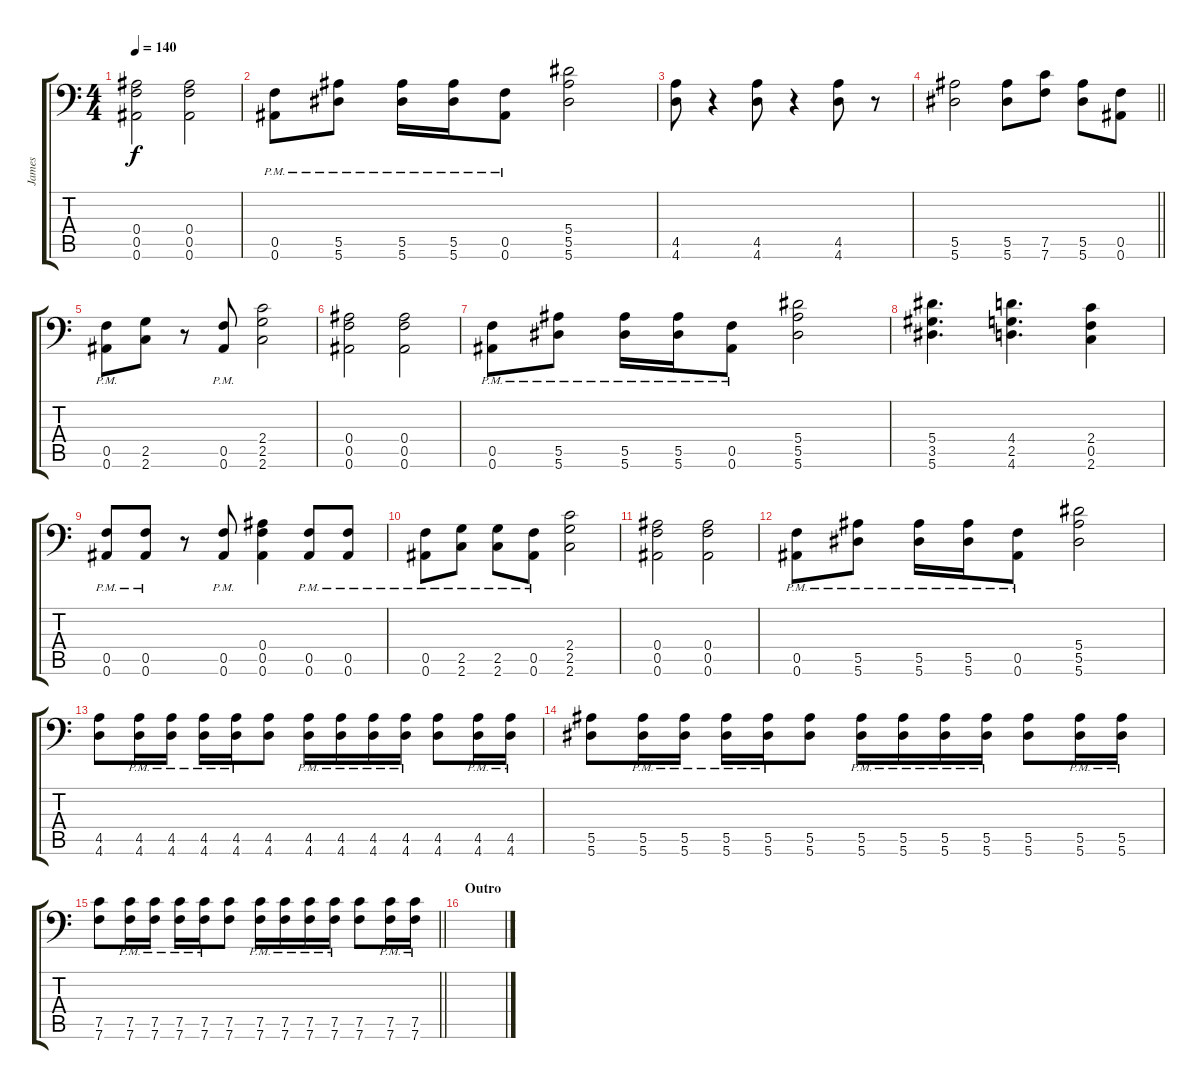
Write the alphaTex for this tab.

\track ("James" "James") {instrument distortionguitar}
\staff {score tabs}
\tuning (C4 G3 Eb3 Bb2 F2 Bb1) {hide}
\ts (4 4)
\tempo 140
\clef f4
\ks c
(0.4 0.5 0.6).2{dy f} (0.4 0.5 0.6).2 |
(0.5{pm} 0.6{pm}).8 (5.5{pm} 5.6{pm}).8 (5.5{pm} 5.6{pm}).16 (5.5{pm} 5.6{pm}).16 (0.5{pm} 0.6{pm}).8 (5.4 5.5 5.6).2 |
(4.5 4.6).8 r.4 (4.5 4.6).8 r.4 (4.5 4.6).8 r.8 |
\barLineRight lightlight
(5.5 5.6).2 (5.5 5.6).8 (7.5 7.6).8 (5.5 5.6).8 (0.5 0.6).8 |
\section ("" "")
(0.5{pm} 0.6{pm}).8 (2.5 2.6).8 r.8 (0.5{pm} 0.6{pm}).8 (2.4 2.5 2.6).2 |
(0.4 0.5 0.6).2 (0.4 0.5 0.6).2 |
(0.5{pm} 0.6{pm}).8 (5.5{pm} 5.6{pm}).8 (5.5{pm} 5.6{pm}).16 (5.5{pm} 5.6{pm}).16 (0.5{pm} 0.6{pm}).8 (5.4 5.5 5.6).2 |
(5.4 3.5 5.6).4{d} (4.4 2.5 4.6).4{d} (2.4 0.5 2.6).4 |
(0.5{pm} 0.6{pm}).8 (0.5{pm} 0.6{pm}).8 r.8 (0.5{pm} 0.6{pm}).8 (0.4 0.5 0.6).4 (0.5{pm} 0.6{pm}).8 (0.5{pm} 0.6{pm}).8 |
(0.5{pm} 0.6{pm}).8 (2.5{pm} 2.6{pm}).8 (2.5{pm} 2.6{pm}).8 (0.5{pm} 0.6{pm}).8 (2.4 2.5 2.6).2 |
(0.4 0.5 0.6).2 (0.4 0.5 0.6).2 |
(0.5{pm} 0.6{pm}).8 (5.5{pm} 5.6{pm}).8 (5.5{pm} 5.6{pm}).16 (5.5{pm} 5.6{pm}).16 (0.5{pm} 0.6{pm}).8 (5.4 5.5 5.6).2 |
(4.5 4.6).8 (4.5{pm} 4.6{pm}).16 (4.5{pm} 4.6{pm}).16 (4.5{pm} 4.6{pm}).16 (4.5{pm} 4.6{pm}).16 (4.5 4.6).8 (4.5{pm} 4.6{pm}).16 (4.5{pm} 4.6{pm}).16 (4.5{pm} 4.6{pm}).16 (4.5{pm} 4.6{pm}).16 (4.5 4.6).8 (4.5{pm} 4.6{pm}).16 (4.5{pm} 4.6{pm}).16 |
(5.5 5.6).8 (5.5{pm} 5.6{pm}).16 (5.5{pm} 5.6{pm}).16 (5.5{pm} 5.6{pm}).16 (5.5{pm} 5.6{pm}).16 (5.5 5.6).8 (5.5{pm} 5.6{pm}).16 (5.5{pm} 5.6{pm}).16 (5.5{pm} 5.6{pm}).16 (5.5{pm} 5.6{pm}).16 (5.5 5.6).8 (5.5{pm} 5.6{pm}).16 (5.5{pm} 5.6{pm}).16 |
\barLineRight lightlight
(7.5 7.6).8 (7.5{pm} 7.6{pm}).16 (7.5{pm} 7.6{pm}).16 (7.5{pm} 7.6{pm}).16 (7.5{pm} 7.6{pm}).16 (7.5 7.6).8 (7.5{pm} 7.6{pm}).16 (7.5{pm} 7.6{pm}).16 (7.5{pm} 7.6{pm}).16 (7.5{pm} 7.6{pm}).16 (7.5 7.6).8 (7.5{pm} 7.6{pm}).16 (7.5{pm} 7.6{pm}).16 |
\section ("" "Outro")
